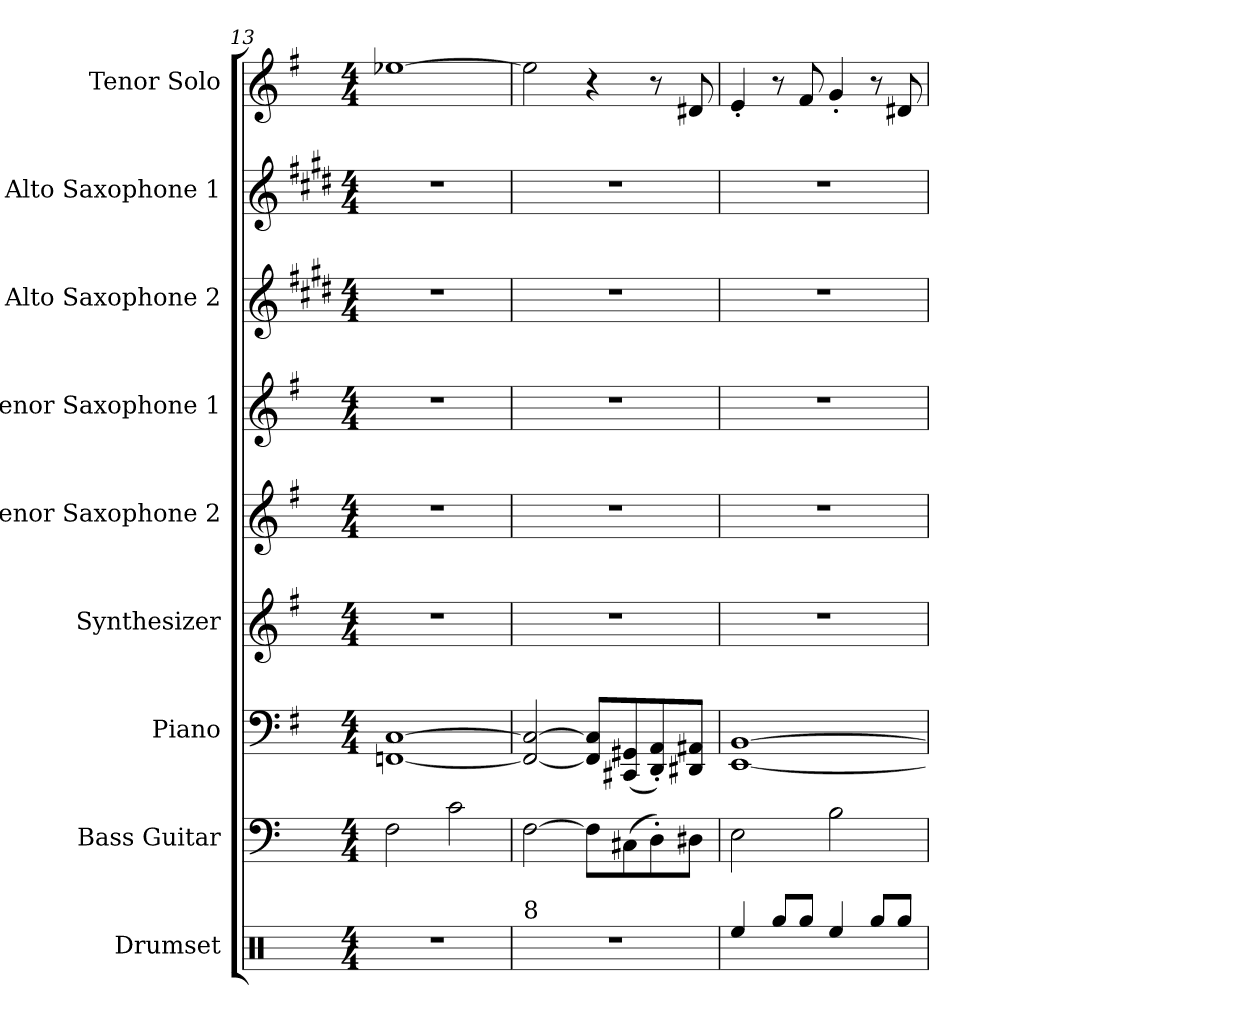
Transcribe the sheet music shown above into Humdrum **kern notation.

**kern	**kern	**kern	**kern	**kern	**kern	**kern	**kern	**kern
*part9	*part8	*part7	*part6	*part5	*part4	*part3	*part2	*part1
*staff9	*staff8	*staff7	*staff6	*staff5	*staff4	*staff3	*staff2	*staff1
*I"Drumset	*I"Bass Guitar	*I"Piano	*I"Synthesizer	*I"Tenor Saxophone 2	*I"Tenor Saxophone 1	*I"Alto Saxophone 2	*I"Alto Saxophone 1	*I"Tenor Solo
*I'Drs.	*I'B. Guit.	*I'Pno.	*I'Synth.	*I'T. Sax. 2	*I'T. Sax. 1	*I'A. Sax. 2	*I'A. Sax. 1	*I'Solo
*clefX	*clefF4	*clefF4	*clefG2	*clefG2	*clefG2	*clefG2	*clefG2	*clefG2
*	*ITrd7c12	*	*	*ITrd8c14	*ITrd8c14	*ITrd5c9	*ITrd5c9	*ITrd8c14
*k[]	*k[]	*k[f#]	*k[f#]	*k[f#]	*k[f#]	*k[f#]	*k[f#]	*k[f#]
*M4/4	*M4/4	*M4/4	*M4/4	*M4/4	*M4/4	*M4/4	*M4/4	*M4/4
=13	=13	=13	=13	=13	=13	=13	=13	=13
1r	2FF\	[1FFn [1C	1r	1r	1r	1r	1r	[1e-X
.	2C\	.	.	.	.	.	.	.
!!LO:PB:g=z
=14	=14	=14	=14	=14	=14	=14	=14	=14
!LO:TX:a:t=8	!	!	!	!	!	!	!	!
1r	[2FF\	2FF/_ 2C/_	1r	1r	1r	1r	1r	2e-\]
.	8FF\L]	8FF/] 8C/]L	.	.	.	.	.	4r
.	(8CC#X\	(8CC#X/ 8GG#X/	.	.	.	.	.	.
.	8DD'\)	8DD/' 8AA/')	.	.	.	.	.	8r
.	8DD#X\J	8DD#X/ 8AA#X/J	.	.	.	.	.	8D#X/
=15	=15	=15	=15	=15	=15	=15	=15	=15
4Ree/	2EE\	[1EE [1BB	1r	1r	1r	1r	1r	4E'/
8Rgg/L	.	.	.	.	.	.	.	8r
8Rgg/J	.	.	.	.	.	.	.	8F#/
4Ree/	2BB\	.	.	.	.	.	.	4G'/
8Rgg/L	.	.	.	.	.	.	.	8r
8Rgg/J	.	.	.	.	.	.	.	8D#X/
=	=	=	=	=	=	=	=	=
*-	*-	*-	*-	*-	*-	*-	*-	*-
